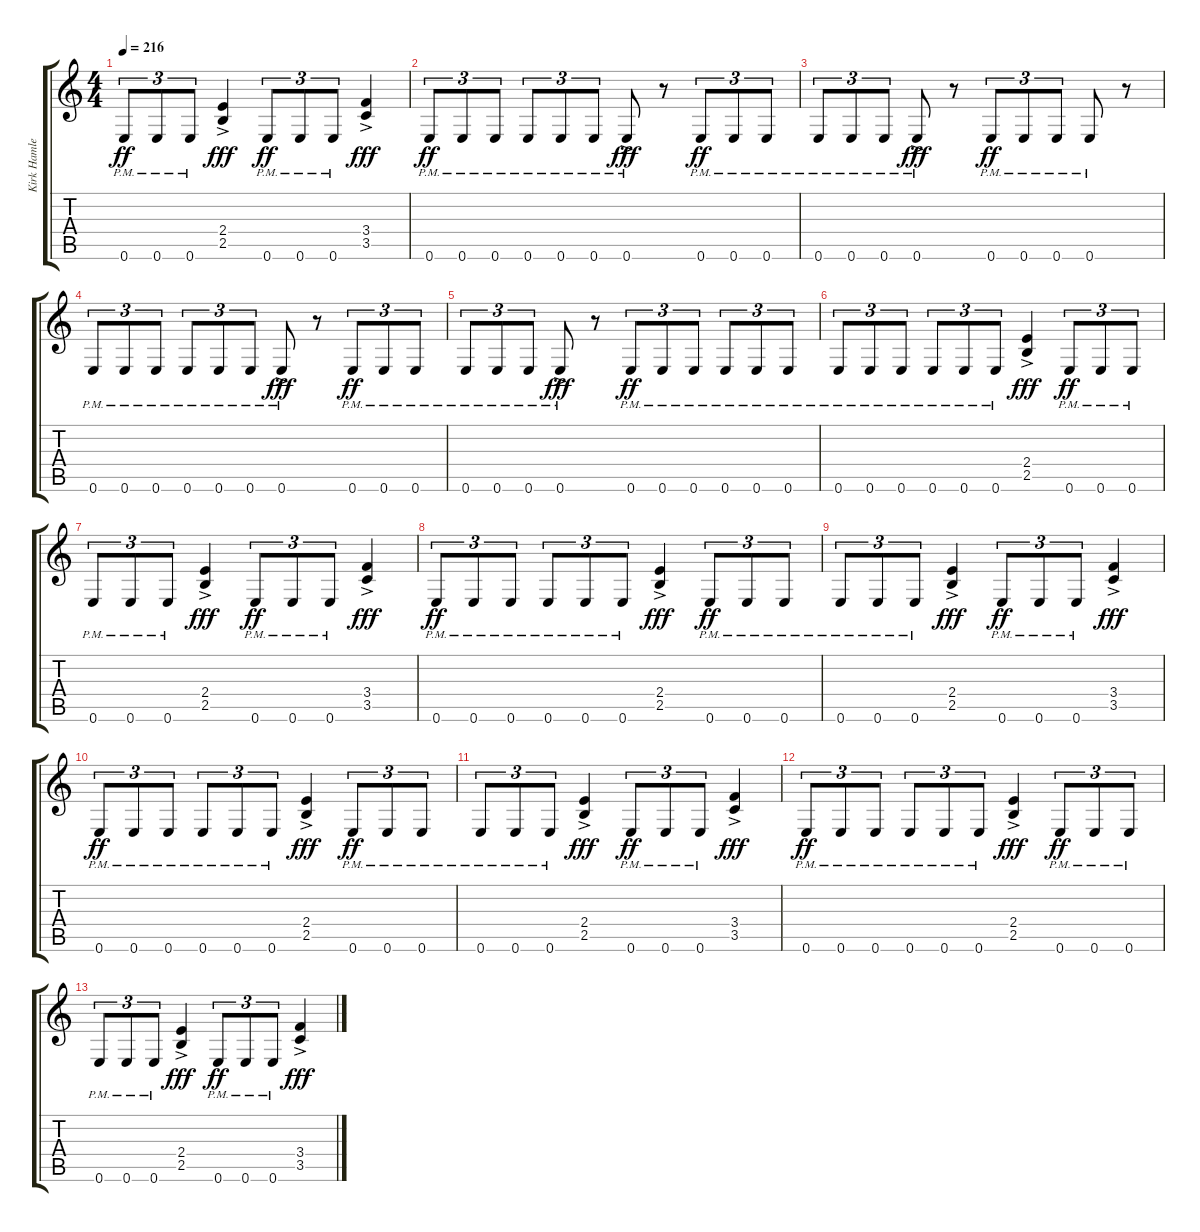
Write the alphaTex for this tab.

\track ("Kirk Hamlet" "Kirk Hamle") {instrument acousticguitarsteel}
\staff {score tabs}
\tuning (E4 B3 G3 D3 A2 E2) {hide}
\ts (4 4)
\tempo 216
\clef g2
\ks c
0.6{pm}.8{tu (3 2) dy ff} 0.6{pm}.8{tu (3 2)} 0.6{pm}.8{tu (3 2)} (2.4{ac} 2.5{ac}).4{dy fff} 0.6{pm}.8{tu (3 2) dy ff} 0.6{pm}.8{tu (3 2)} 0.6{pm}.8{tu (3 2)} (3.4{ac} 3.5{ac}).4{dy fff} |
0.6{pm}.8{tu (3 2) dy ff} 0.6{pm}.8{tu (3 2)} 0.6{pm}.8{tu (3 2)} 0.6{pm}.8{tu (3 2)} 0.6{pm}.8{tu (3 2)} 0.6{pm}.8{tu (3 2)} 0.6{ac pm}.8{dy fff} r.8 0.6{pm}.8{tu (3 2) dy ff} 0.6{pm}.8{tu (3 2)} 0.6{pm}.8{tu (3 2)} |
0.6{pm}.8{tu (3 2)} 0.6{pm}.8{tu (3 2)} 0.6{pm}.8{tu (3 2)} 0.6{ac pm}.8{dy fff} r.8 0.6{pm}.8{tu (3 2) dy ff} 0.6{pm}.8{tu (3 2)} 0.6{pm}.8{tu (3 2)} 0.6{pm}.8 r.8 |
0.6{pm}.8{tu (3 2)} 0.6{pm}.8{tu (3 2)} 0.6{pm}.8{tu (3 2)} 0.6{pm}.8{tu (3 2)} 0.6{pm}.8{tu (3 2)} 0.6{pm}.8{tu (3 2)} 0.6{ac pm}.8{dy fff} r.8 0.6{pm}.8{tu (3 2) dy ff} 0.6{pm}.8{tu (3 2)} 0.6{pm}.8{tu (3 2)} |
0.6{pm}.8{tu (3 2)} 0.6{pm}.8{tu (3 2)} 0.6{pm}.8{tu (3 2)} 0.6{ac pm}.8{dy fff} r.8 0.6{pm}.8{tu (3 2) dy ff} 0.6{pm}.8{tu (3 2)} 0.6{pm}.8{tu (3 2)} 0.6{pm}.8{tu (3 2)} 0.6{pm}.8{tu (3 2)} 0.6{pm}.8{tu (3 2)} |
0.6{pm}.8{tu (3 2)} 0.6{pm}.8{tu (3 2)} 0.6{pm}.8{tu (3 2)} 0.6{pm}.8{tu (3 2)} 0.6{pm}.8{tu (3 2)} 0.6{pm}.8{tu (3 2)} (2.4{ac} 2.5{ac}).4{dy fff} 0.6{pm}.8{tu (3 2) dy ff} 0.6{pm}.8{tu (3 2)} 0.6{pm}.8{tu (3 2)} |
0.6{pm}.8{tu (3 2)} 0.6{pm}.8{tu (3 2)} 0.6{pm}.8{tu (3 2)} (2.4{ac} 2.5{ac}).4{dy fff} 0.6{pm}.8{tu (3 2) dy ff} 0.6{pm}.8{tu (3 2)} 0.6{pm}.8{tu (3 2)} (3.4{ac} 3.5{ac}).4{dy fff} |
0.6{pm}.8{tu (3 2) dy ff} 0.6{pm}.8{tu (3 2)} 0.6{pm}.8{tu (3 2)} 0.6{pm}.8{tu (3 2)} 0.6{pm}.8{tu (3 2)} 0.6{pm}.8{tu (3 2)} (2.4{ac} 2.5{ac}).4{dy fff} 0.6{pm}.8{tu (3 2) dy ff} 0.6{pm}.8{tu (3 2)} 0.6{pm}.8{tu (3 2)} |
0.6{pm}.8{tu (3 2)} 0.6{pm}.8{tu (3 2)} 0.6{pm}.8{tu (3 2)} (2.4{ac} 2.5{ac}).4{dy fff} 0.6{pm}.8{tu (3 2) dy ff} 0.6{pm}.8{tu (3 2)} 0.6{pm}.8{tu (3 2)} (3.4{ac} 3.5{ac}).4{dy fff} |
0.6{pm}.8{tu (3 2) dy ff} 0.6{pm}.8{tu (3 2)} 0.6{pm}.8{tu (3 2)} 0.6{pm}.8{tu (3 2)} 0.6{pm}.8{tu (3 2)} 0.6{pm}.8{tu (3 2)} (2.4{ac} 2.5{ac}).4{dy fff} 0.6{pm}.8{tu (3 2) dy ff} 0.6{pm}.8{tu (3 2)} 0.6{pm}.8{tu (3 2)} |
0.6{pm}.8{tu (3 2)} 0.6{pm}.8{tu (3 2)} 0.6{pm}.8{tu (3 2)} (2.4{ac} 2.5{ac}).4{dy fff} 0.6{pm}.8{tu (3 2) dy ff} 0.6{pm}.8{tu (3 2)} 0.6{pm}.8{tu (3 2)} (3.4{ac} 3.5{ac}).4{dy fff} |
0.6{pm}.8{tu (3 2) dy ff} 0.6{pm}.8{tu (3 2)} 0.6{pm}.8{tu (3 2)} 0.6{pm}.8{tu (3 2)} 0.6{pm}.8{tu (3 2)} 0.6{pm}.8{tu (3 2)} (2.4{ac} 2.5{ac}).4{dy fff} 0.6{pm}.8{tu (3 2) dy ff} 0.6{pm}.8{tu (3 2)} 0.6{pm}.8{tu (3 2)} |
0.6{pm}.8{tu (3 2)} 0.6{pm}.8{tu (3 2)} 0.6{pm}.8{tu (3 2)} (2.4{ac} 2.5{ac}).4{dy fff} 0.6{pm}.8{tu (3 2) dy ff} 0.6{pm}.8{tu (3 2)} 0.6{pm}.8{tu (3 2)} (3.4{ac} 3.5{ac}).4{dy fff}
